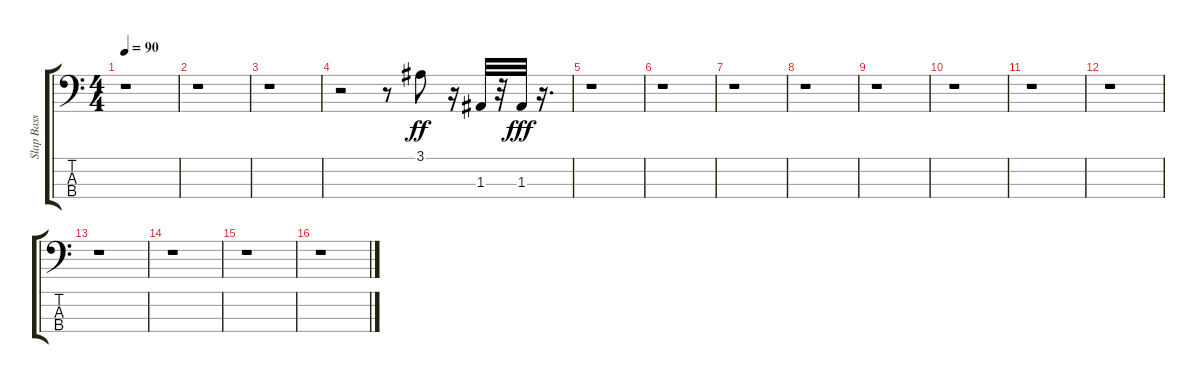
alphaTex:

\track ("Slap Bass" "Slap Bass") {instrument slapbass2}
\staff {score tabs}
\tuning (G2 D2 A1 E1) {hide}
\ts (4 4)
\tempo 90
\clef f4
\ks c
r.1{dy ff instrument slapbass2} |
r.1 |
r.1 |
r.2 r.8 3.1.8{instrument slapbass2} r.16 1.3.32 r.32 1.3.32{dy fff} r.16{d} |
r.1 |
r.1 |
r.1 |
r.1 |
r.1 |
r.1 |
r.1 |
r.1 |
r.1 |
r.1 |
r.1 |
r.1
